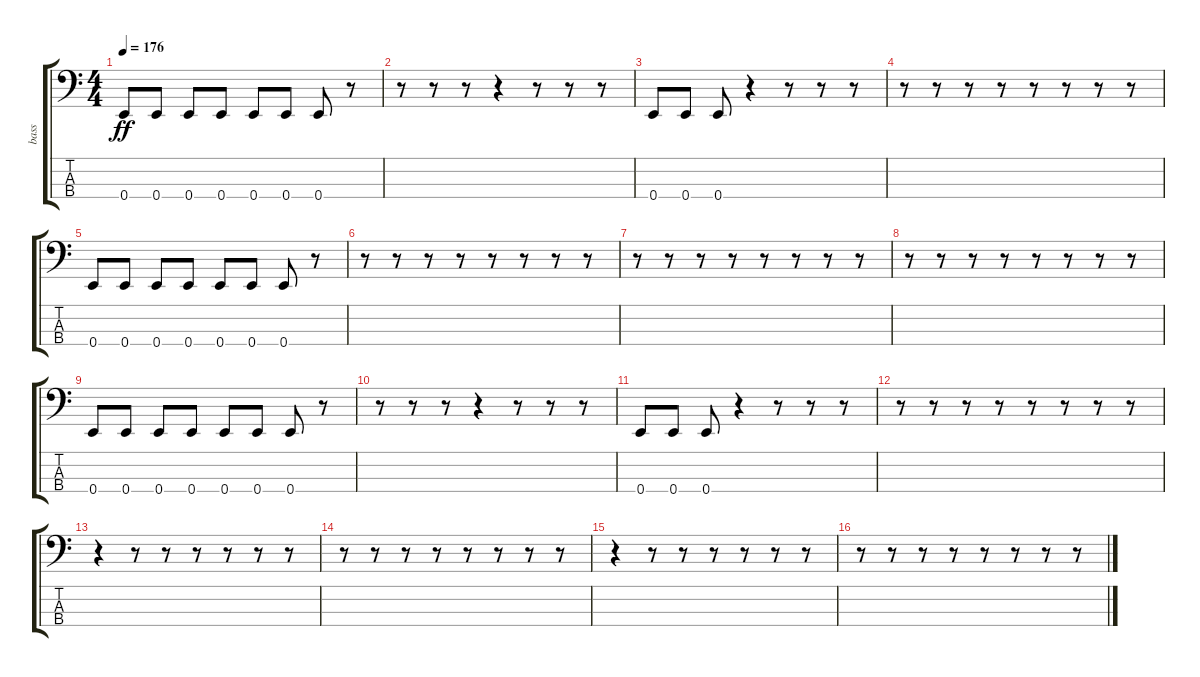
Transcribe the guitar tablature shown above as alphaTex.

\track ("bass" "bass") {instrument electricbassfinger}
\staff {score tabs}
\tuning (G2 D2 A1 E1) {hide}
\ts (4 4)
\tempo 176
\clef f4
\ks c
0.4.8{dy ff} 0.4.8 0.4.8 0.4.8 0.4.8 0.4.8 0.4.8 r.8 |
r.8 r.8 r.8 r.4 r.8 r.8 r.8 |
0.4.8 0.4.8 0.4.8 r.4 r.8 r.8 r.8 |
r.8 r.8 r.8 r.8 r.8 r.8 r.8 r.8 |
0.4.8 0.4.8 0.4.8 0.4.8 0.4.8 0.4.8 0.4.8 r.8 |
r.8 r.8 r.8 r.8 r.8 r.8 r.8 r.8 |
r.8 r.8 r.8 r.8 r.8 r.8 r.8 r.8 |
r.8 r.8 r.8 r.8 r.8 r.8 r.8 r.8 |
0.4.8 0.4.8 0.4.8 0.4.8 0.4.8 0.4.8 0.4.8 r.8 |
r.8 r.8 r.8 r.4 r.8 r.8 r.8 |
0.4.8 0.4.8 0.4.8 r.4 r.8 r.8 r.8 |
r.8 r.8 r.8 r.8 r.8 r.8 r.8 r.8 |
r.4 r.8 r.8 r.8 r.8 r.8 r.8 |
r.8 r.8 r.8 r.8 r.8 r.8 r.8 r.8 |
r.4 r.8 r.8 r.8 r.8 r.8 r.8 |
r.8 r.8 r.8 r.8 r.8 r.8 r.8 r.8
